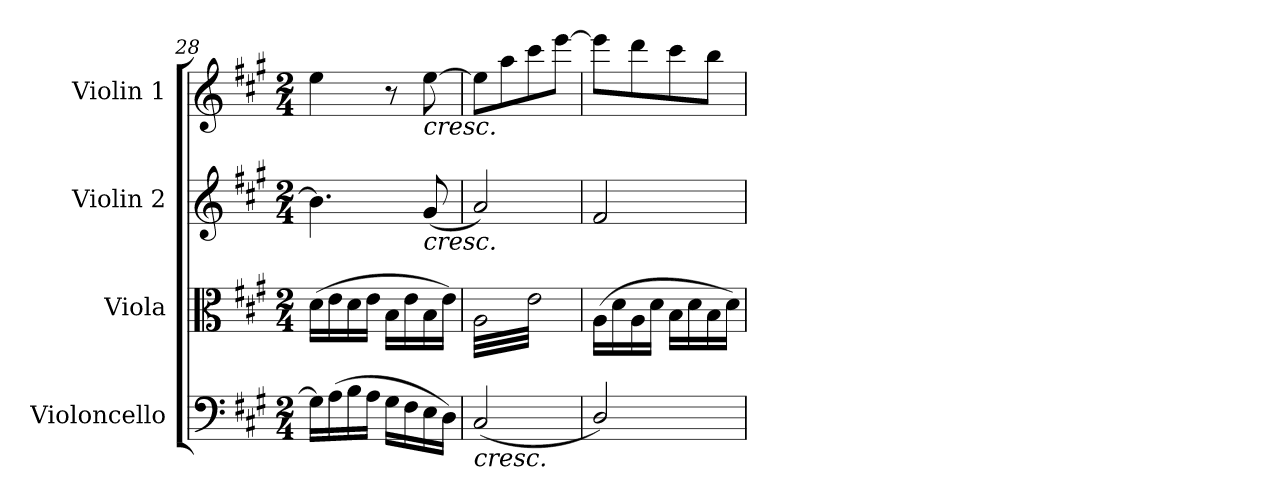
**kern	**kern	**kern	**kern
*part4	*part3	*part2	*part1
*staff4	*staff3	*staff2	*staff1
*I"Violoncello	*I"Viola	*I"Violin 2	*I"Violin 1
*I'Vc	*I'Vla	*I'Vln	*I'Vln
!!LO:PB:g=z
*clefF4	*clefC3	*clefG2	*clefG2
*k[f#c#g#]	*k[f#c#g#]	*k[f#c#g#]	*k[f#c#g#]
*M2/4	*M2/4	*M2/4	*M2/4
=28	=28	=28	=28
16G#\LL]	(16d\LL	4.b\]	4ee\
(16A\	16e\	.	.
16B\	16d\	.	.
16A\JJ	16e\JJ	.	.
16G#\LL	16B\LL	.	8r
16F#\	16e\	.	.
!	!	!	!LO:TX:b:i:t=cresc.
!	!	!LO:TX:b:i:t=cresc.	!
16E\	16B\	(8g#/	[8ee\
16D\JJ)	16e\JJ)	.	.
=29	=29	=29	=29
!	!LO:TX:b:i:t=cresc.	!	!
!LO:TX:b:i:t=cresc.	!	!	!
*	*tremolo	*	*
(2C#/	(32A\LLL	2a/)	8ee\L]
.	32e\)	.	.
.	32A\	.	.
.	32e\)	.	.
.	32A\	.	8aa\
.	32e\)	.	.
.	32A\	.	.
.	32e\)	.	.
.	32A\	.	8ccc#\
.	32e\)	.	.
.	32A\	.	.
.	32e\)	.	.
.	32A\	.	[8eee\J
.	32e\)	.	.
.	32A\	.	.
.	32e\)JJJ	.	.
*	*Xtremolo	*	*
!!LO:LB:g=z
=30	=30	=30	=30
2D/)	(16A\LL	2f#/	8eee\L]
.	.	.	.
.	16d\	.	.
.	.	.	.
.	16A\	.	8ddd\
.	.	.	.
.	16d\JJ	.	.
.	.	.	.
.	16B\LL	.	8ccc#\
.	16d\	.	.
.	16B\	.	8bb\J
.	16d\JJ)	.	.
=	=	=	=
*-	*-	*-	*-
